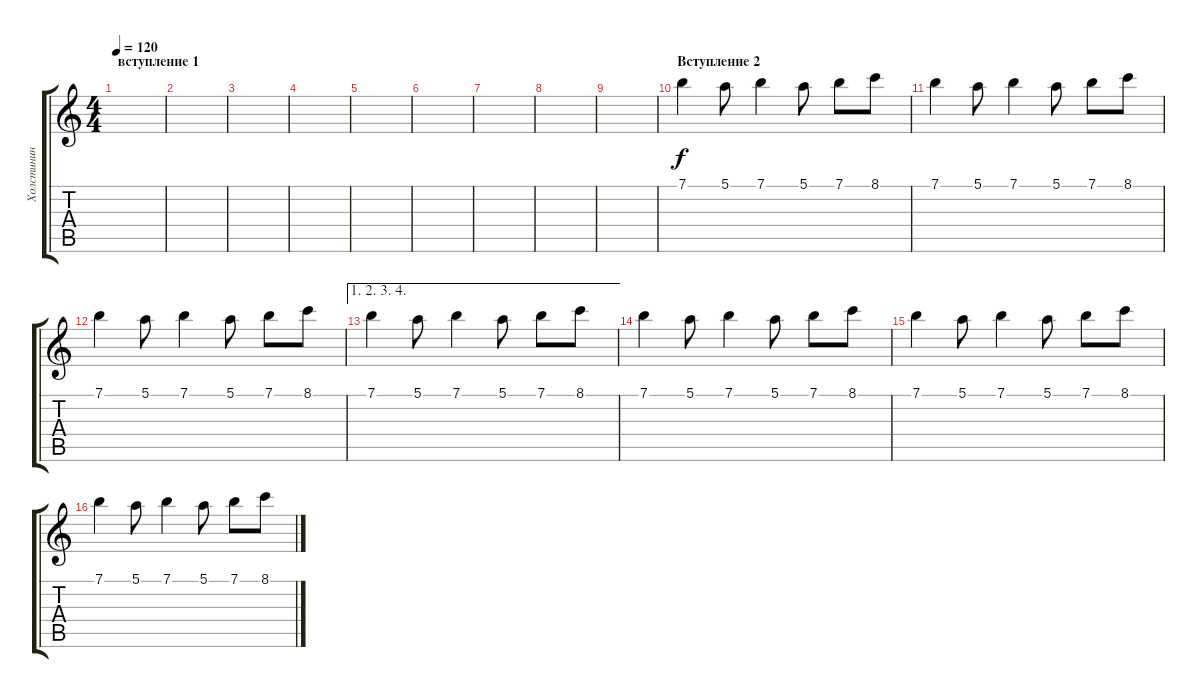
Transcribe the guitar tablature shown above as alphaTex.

\track ("Холстинин" "Холстинин") {instrument overdrivenguitar}
\staff {score tabs}
\tuning (E4 B3 G3 D3 A2 E2) {hide}
\ts (4 4)
\section ("" "вступление 1")
\tempo 120
\clef g2
\ks c
|
|
|
|
|
|
|
|
|
\section ("" "Вступление 2 ")
7.1.4 5.1.8 7.1.4 5.1.8 7.1.8 8.1.8 |
7.1.4 5.1.8 7.1.4 5.1.8 7.1.8 8.1.8 |
7.1.4 5.1.8 7.1.4 5.1.8 7.1.8 8.1.8 |
\ae (1 2 3 4)
7.1.4 5.1.8 7.1.4 5.1.8 7.1.8 8.1.8 |
7.1.4 5.1.8 7.1.4 5.1.8 7.1.8 8.1.8 |
7.1.4 5.1.8 7.1.4 5.1.8 7.1.8 8.1.8 |
7.1.4 5.1.8 7.1.4 5.1.8 7.1.8 8.1.8
